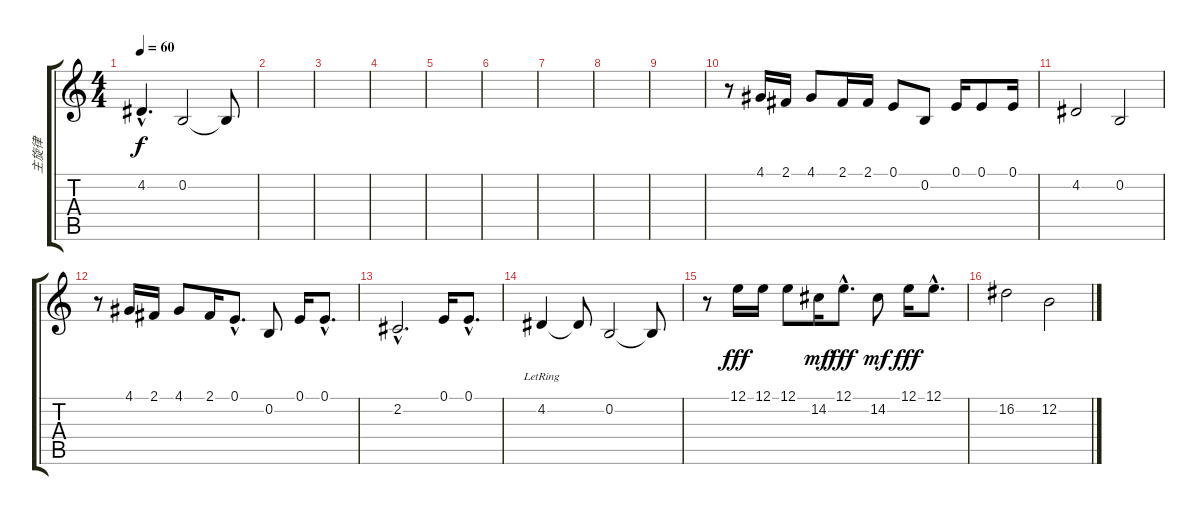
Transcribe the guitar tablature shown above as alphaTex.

\track ("主旋律" "主旋律") {instrument flute}
\staff {score tabs}
\tuning (E4 B3 G3 D3 A2 E2) {hide}
\ts (4 4)
\tempo 60
\clef g2
\ks c
4.2{hac}.4{d dy f} 0.2.2 0.2{t}.8 |
|
|
|
|
|
|
|
|
r.8 4.1.16 2.1.16 4.1.8 2.1.16 2.1.16 0.1.8 0.2.8 0.1.16 0.1.8 0.1.16 |
4.2.2 0.2.2 |
r.8 4.1.16 2.1.16 4.1.8 2.1.16 0.1{hac}.8{d} 0.2.8 0.1.16 0.1{hac}.8{d} |
2.2{hac}.2{d} 0.1.16 0.1{hac}.8{d} |
4.2{lr}.4 4.2{t}.8 0.2.2 0.2{t}.8 |
r.8 12.1.16{dy fff} 12.1.16 12.1.8 14.2.16{dy mf} 12.1{hac}.8{d dy fff} 14.2.8{dy mf} 12.1.16{dy fff} 12.1{hac}.8{d} |
16.2.2 12.2.2
